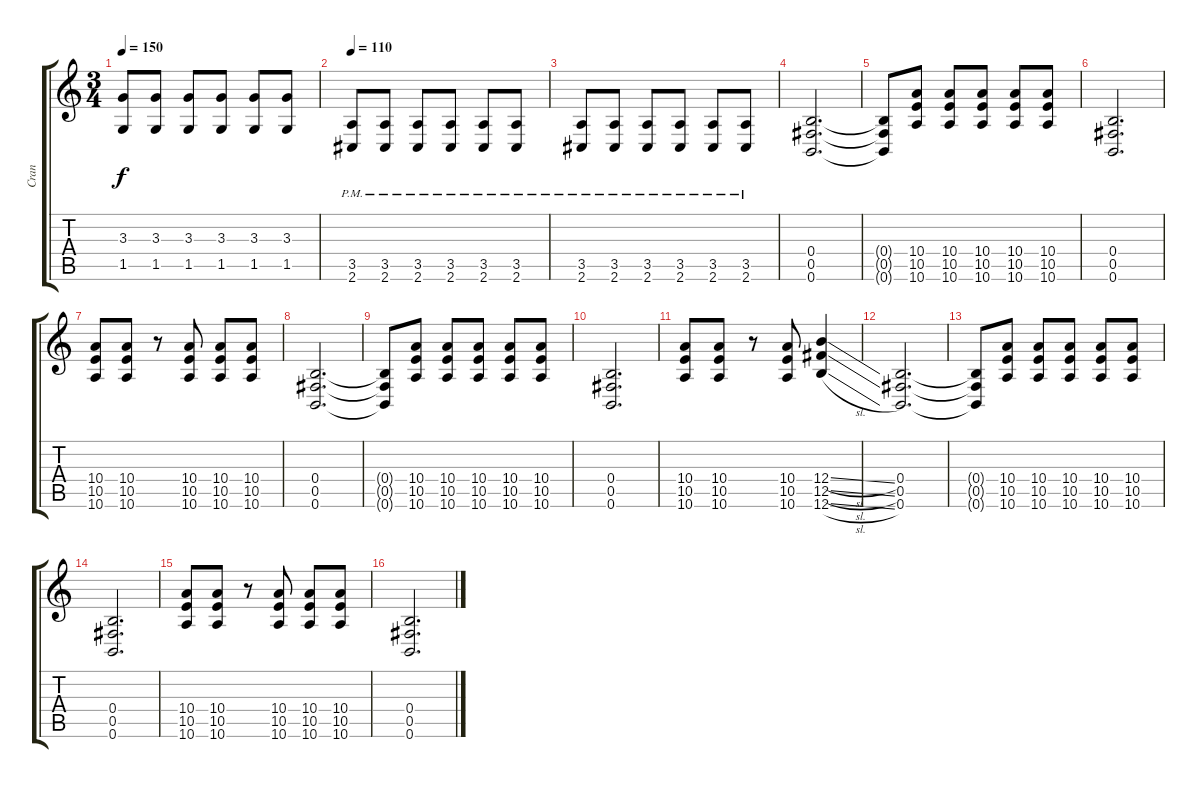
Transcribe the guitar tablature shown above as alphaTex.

\track ("Cran" "Cran") {instrument distortionguitar}
\staff {score tabs}
\tuning (Db4 Ab3 E3 B2 Gb2 B1) {hide}
\ts (3 4)
\tempo 150
\clef g2
\ks c
(3.3 1.5).8{dy f} (3.3 1.5).8 (3.3 1.5).8 (3.3 1.5).8 (3.3 1.5).8 (3.3 1.5).8 |
\tempo 110
(3.5{pm} 2.6{pm}).8 (3.5{pm} 2.6{pm}).8 (3.5{pm} 2.6{pm}).8 (3.5{pm} 2.6{pm}).8 (3.5{pm} 2.6{pm}).8 (3.5{pm} 2.6{pm}).8 |
(3.5{pm} 2.6{pm}).8 (3.5{pm} 2.6{pm}).8 (3.5{pm} 2.6{pm}).8 (3.5{pm} 2.6{pm}).8 (3.5{pm} 2.6{pm}).8 (3.5{pm} 2.6{pm}).8 |
(0.4 0.5 0.6).2{d} |
(0.4{t} 0.5{t} 0.6{t}).8 (10.4 10.5 10.6).8 (10.4 10.5 10.6).8 (10.4 10.5 10.6).8 (10.4 10.5 10.6).8 (10.4 10.5 10.6).8 |
(0.4 0.5 0.6).2{d} |
(10.4 10.5 10.6).8 (10.4 10.5 10.6).8 r.8 (10.4 10.5 10.6).8 (10.4 10.5 10.6).8 (10.4 10.5 10.6).8 |
(0.4 0.5 0.6).2{d} |
(0.4{t} 0.5{t} 0.6{t}).8 (10.4 10.5 10.6).8 (10.4 10.5 10.6).8 (10.4 10.5 10.6).8 (10.4 10.5 10.6).8 (10.4 10.5 10.6).8 |
(0.4 0.5 0.6).2{d} |
(10.4 10.5 10.6).8 (10.4 10.5 10.6).8 r.8 (10.4 10.5 10.6).8 (12.4{sl} 12.5{sl} 12.6{sl}).4 |
(0.4 0.5 0.6).2{d} |
(0.4{t} 0.5{t} 0.6{t}).8 (10.4 10.5 10.6).8 (10.4 10.5 10.6).8 (10.4 10.5 10.6).8 (10.4 10.5 10.6).8 (10.4 10.5 10.6).8 |
(0.4 0.5 0.6).2{d} |
(10.4 10.5 10.6).8 (10.4 10.5 10.6).8 r.8 (10.4 10.5 10.6).8 (10.4 10.5 10.6).8 (10.4 10.5 10.6).8 |
(0.4 0.5 0.6).2{d}
